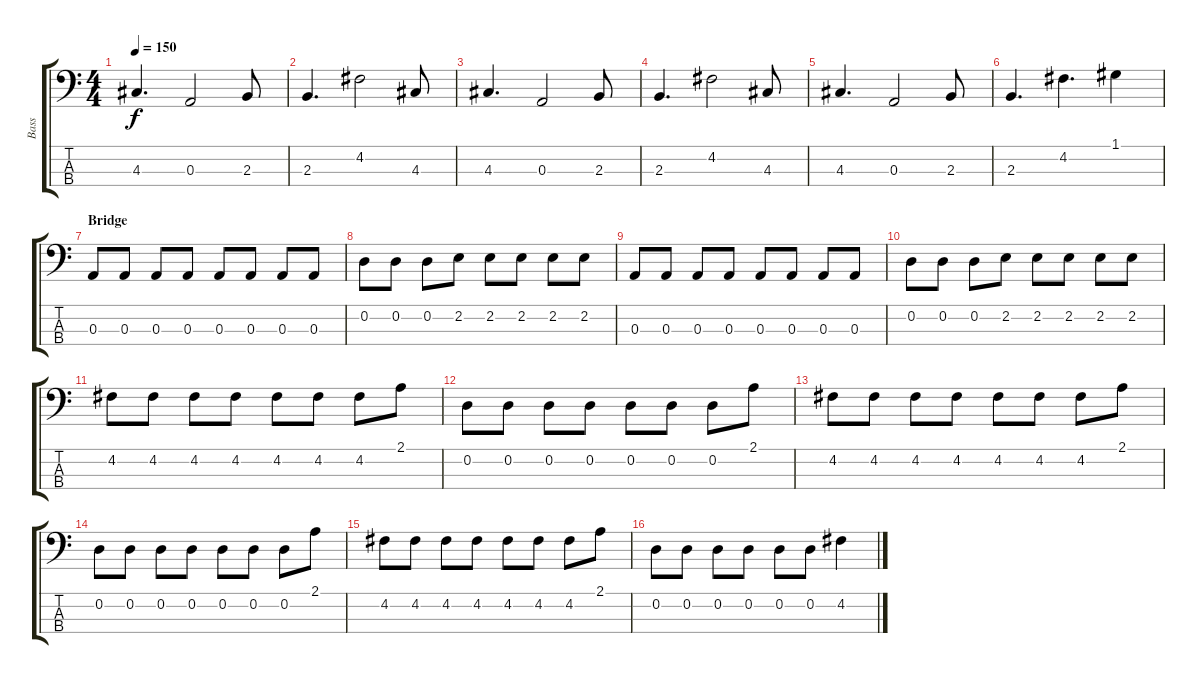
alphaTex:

\track ("Bass" "Bass") {instrument electricbassfinger}
\staff {score tabs}
\tuning (G2 D2 A1 E1) {hide}
\ts (4 4)
\tempo 150
\clef f4
\ks c
4.3.4{d dy f} 0.3.2 2.3.8 |
2.3.4{d} 4.2.2 4.3.8 |
4.3.4{d} 0.3.2 2.3.8 |
2.3.4{d} 4.2.2 4.3.8 |
4.3.4{d} 0.3.2 2.3.8 |
2.3.4{d} 4.2.4{d} 1.1.4 |
\section ("" "Bridge")
0.3.8 0.3.8 0.3.8 0.3.8 0.3.8 0.3.8 0.3.8 0.3.8 |
0.2.8 0.2.8 0.2.8 2.2.8 2.2.8 2.2.8 2.2.8 2.2.8 |
0.3.8 0.3.8 0.3.8 0.3.8 0.3.8 0.3.8 0.3.8 0.3.8 |
0.2.8 0.2.8 0.2.8 2.2.8 2.2.8 2.2.8 2.2.8 2.2.8 |
4.2.8 4.2.8 4.2.8 4.2.8 4.2.8 4.2.8 4.2.8 2.1.8 |
0.2.8 0.2.8 0.2.8 0.2.8 0.2.8 0.2.8 0.2.8 2.1.8 |
4.2.8 4.2.8 4.2.8 4.2.8 4.2.8 4.2.8 4.2.8 2.1.8 |
0.2.8 0.2.8 0.2.8 0.2.8 0.2.8 0.2.8 0.2.8 2.1.8 |
4.2.8 4.2.8 4.2.8 4.2.8 4.2.8 4.2.8 4.2.8 2.1.8 |
0.2.8 0.2.8 0.2.8 0.2.8 0.2.8 0.2.8 4.2.4
